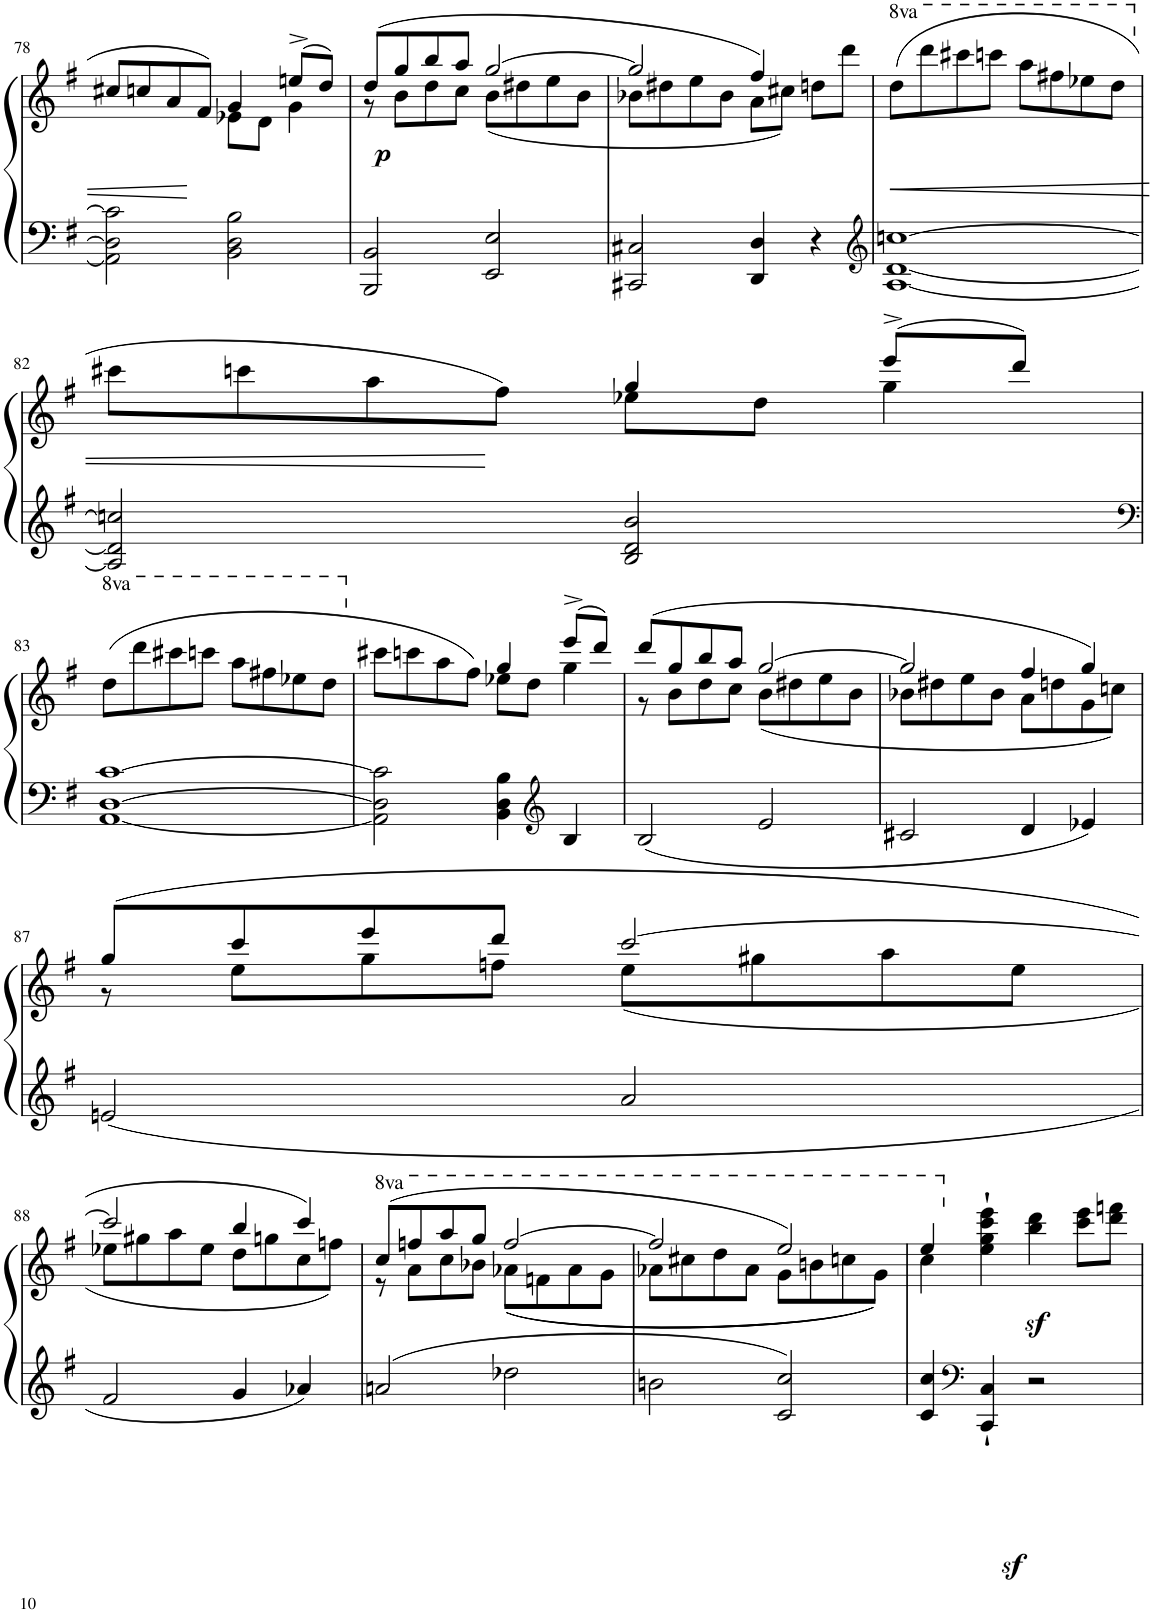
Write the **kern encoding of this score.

**kern	**kern	**dynam
*part1	*part1	*part1
*staff2	*staff1	*staff1/2
*I"Piano	*	*
*I'Pno	*	*
!!LO:PB:g=z
*clefF4	*clefG2	*
*k[f#]	*k[f#]	*
*M4/4	*M4/4	*
*met(c|)	*met(c|)	*
=78	=78	=78
*	*^	*
2AA\] 2D\] 2c\]	8cc#X/L	2ryy	.
.	8ccn/	.	.
.	8a/	.	.
.	8f#/J	.	.
2BB\ 2D\ 2B\	4g/	8e-X\L	.
.	.	8d\J	.
.	(8een^/L	4g\	.
.	8dd/J)	.	.
=79	=79	=79	=79
!	!	!	!LO:DY:b
2BBB/ 2BB/	(8dd/L	8r	p
.	8gg/	8b\L	.
.	8bb/	8dd\	.
.	8aa/J	8cc\J	.
2EE/ 2E/	[2gg/	(8b\L	.
.	.	8dd#X\	.
.	.	8ee\	.
.	.	8b\J	.
=80	=80	=80	=80
2CC#X/ 2C#X/	2gg/]	8b-X\L	.
.	.	8dd#X\	.
.	.	8ee\	.
.	.	8b-\J	.
4DD/ 4D/	4ff#/)	8a\L	.
.	.	8cc#X\J)	.
4r	8ddn\L	4ryy	.
.	8ddd\J	.	.
*	*v	*v	*
=81	=81	=81
*clefG2	*	*
*	*8va	*
[1A [1d [1ccn	(8ddd\L	.
!	!	!LO:HP:b
.	8dddd\	<
.	8cccc#X\	.
.	8ccccn\J	.
.	8aaa\L	.
.	8fff#X\	.
.	8eee-X\	.
.	8ddd\J	.
!!LO:LB:g=z
=82	=82	=82
*	*X8va	*
*	*^	*
2A/] 2d/] 2ccn/]	8ccc#X\L	2ryy	.
.	8cccn\	.	.
.	8aa\	.	.
.	8ff#\J)	.	[
2B/ 2d/ 2b/	4gg/	8ee-X\L	.
.	.	8dd\J	.
.	(8eee^/L	4gg\	.
.	8ddd/J)	.	.
*	*v	*v	*
!!LO:LB:g=z
=83	=83	=83
*clefF4	*	*
*	*8va	*
[1AA [1D [1c	(8ddd\L	.
.	8dddd\	.
.	8cccc#X\	.
.	8ccccn\J	.
.	8aaa\L	.
.	8fff#X\	.
.	8eee-X\	.
.	8ddd\J	.
=84	=84	=84
*	*X8va	*
*	*^	*
2AA\] 2D\] 2c\]	8ccc#X\L	2ryy	.
.	8cccn\	.	.
.	8aa\	.	.
.	8ff#\J)	.	.
4BB\ 4D\ 4B\	4gg/	8ee-X\L	.
.	.	8dd\J	.
*clefG2	*	*	*
4B/	(8eee^/L	4gg\	.
.	8ddd/J)	.	.
=85	=85	=85	=85
2B/	(8ddd/L	8r	.
.	8gg/	8b\L	.
.	8bb/	8dd\	.
.	8aa/J	8cc\J	.
2e/	[2gg/	(8b\L	.
.	.	8dd#X\	.
.	.	8ee\	.
.	.	8b\J	.
=86	=86	=86	=86
2c#X/	2gg/]	8b-X\L	.
.	.	8dd#X\	.
.	.	8ee\	.
.	.	8b-\J	.
4d/	4ff#/	8a\L	.
.	.	8ddn\	.
4e-X/	4gg/)	8g\	.
.	.	8ccn\J)	.
!!LO:LB:g=z	!!
=87	=87	=87	=87
2en/	(8gg/L	8r	.
.	8ccc/	8ee\L	.
.	8eee/	8gg\	.
.	8ddd/J	8ffn\J	.
2a/	[2ccc/	(8ee\L	.
.	.	8gg#X\	.
.	.	8aa\	.
.	.	8ee\J	.
!!LO:LB:g=z	!!
=88	=88	=88	=88
2f#/	2ccc/]	8ee-X\L	.
.	.	8gg#X\	.
.	.	8aa\	.
.	.	8ee-\J	.
4g/	4bb/	8dd\L	.
.	.	8ggn\	.
4a-X/	4ccc/)	8cc\	.
.	.	8ffn\J)	.
=89	=89	=89	=89
*	*8va	*	*
2an/	(8ccc/L	8r	.
.	8fffn/	8aa\L	.
.	8aaa/	8ccc\	.
.	8ggg/J	8bb-X\J	.
2dd-X\	[2fff/	((8aa-X\L	.
.	.	8ffn\	.
.	.	8aa-\	.
.	.	8gg\J	.
=90	=90	=90	=90
2bn\	2fff/]	8aa-X\L	.
.	.	8ccc#X\	.
.	.	8ddd\	.
.	.	8aa-\J	.
2c/ 2cc/	2eee/)	8gg\L	.
.	.	8bbn\	.
.	.	8cccn\	.
.	.	8gg\J))	.
=91	=91	=91	=91
4c/ 4cc/	4eee/	4ccc\	.
*clefF4	*	*	*
*	*X8va	*	*
!	!	!	!LO:DY:b
4CC/z<'` 4C/z<'`	4ee\'` 4gg\'` 4ccc\'` 4eee\'`	2.ryy	sf
2r	4bb\ 4ddd\	.	.
.	8ccc\ 8eee\L	.	.
.	8ddd\ 8fffn\J	.	.
*	*v	*v	*
=	=	=
*-	*-	*-
